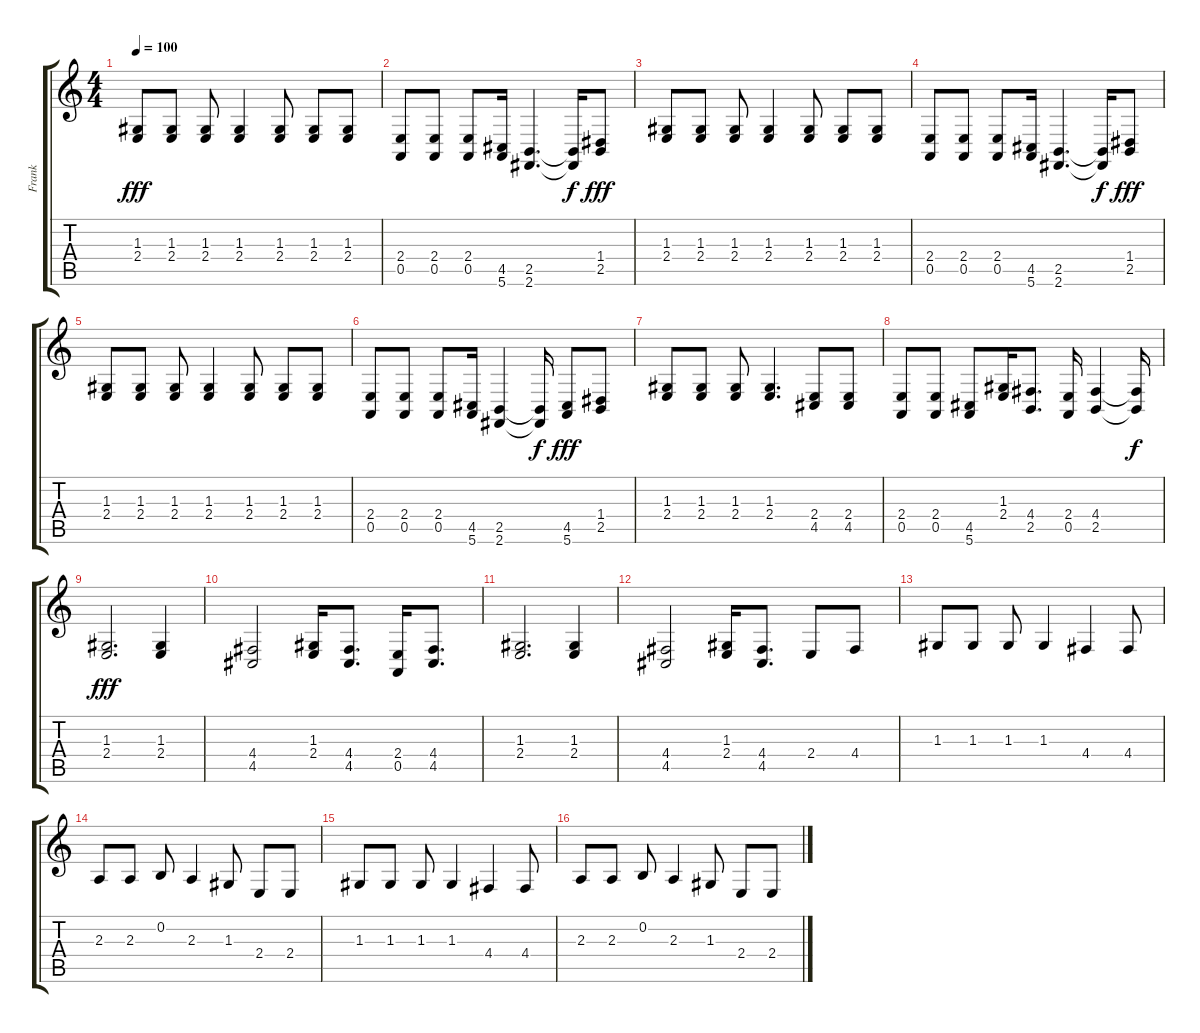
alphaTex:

\track ("Frank" "Frank") {instrument lead6voice}
\staff {score tabs}
\tuning (E4 B3 G3 D3 A2 E2) {hide}
\ts (4 4)
\tempo 100
\clef g2
\ks c
(1.3 2.4).8{dy fff} (1.3 2.4).8 (1.3 2.4).8 (1.3 2.4).4 (1.3 2.4).8 (1.3 2.4).8 (1.3 2.4).8 |
(2.4 0.5).8 (2.4 0.5).8 (2.4 0.5).8 (4.5 5.6).16 (2.5 2.6).4{d} (2.5{t} 2.6{t}).16{dy f} (1.4 2.5).8{dy fff} |
(1.3 2.4).8 (1.3 2.4).8 (1.3 2.4).8 (1.3 2.4).4 (1.3 2.4).8 (1.3 2.4).8 (1.3 2.4).8 |
(2.4 0.5).8 (2.4 0.5).8 (2.4 0.5).8 (4.5 5.6).16 (2.5 2.6).4{d} (2.5{t} 2.6{t}).16{dy f} (1.4 2.5).8{dy fff} |
(1.3 2.4).8 (1.3 2.4).8 (1.3 2.4).8 (1.3 2.4).4 (1.3 2.4).8 (1.3 2.4).8 (1.3 2.4).8 |
(2.4 0.5).8 (2.4 0.5).8 (2.4 0.5).8 (4.5 5.6).16 (2.5 2.6).4 (2.5{t} 2.6{t}).16{dy f} (4.5 5.6).8{dy fff} (1.4 2.5).8 |
(1.3 2.4).8 (1.3 2.4).8 (1.3 2.4).8 (1.3 2.4).4{d} (2.4 4.5).8 (2.4 4.5).8 |
(2.4 0.5).8 (2.4 0.5).8 (4.5 5.6).8 (1.3 2.4).16 (4.4 2.5).8{d} (2.4 0.5).16 (4.4 2.5).4 (4.4{t} 2.5{t}).16{dy f} |
(1.3 2.4).2{d dy fff} (1.3 2.4).4 |
(4.4 4.5).2 (1.3 2.4).16 (4.4 4.5).8{d} (2.4 0.5).16 (4.4 4.5).8{d} |
(1.3 2.4).2{d} (1.3 2.4).4 |
(4.4 4.5).2 (1.3 2.4).16 (4.4 4.5).8{d} 2.4.8 4.4.8 |
1.3.8 1.3.8 1.3.8 1.3.4 4.4.4 4.4.8 |
2.3.8 2.3.8 0.2.8 2.3.4 1.3.8 2.4.8 2.4.8 |
1.3.8 1.3.8 1.3.8 1.3.4 4.4.4 4.4.8 |
2.3.8 2.3.8 0.2.8 2.3.4 1.3.8 2.4.8 2.4.8
